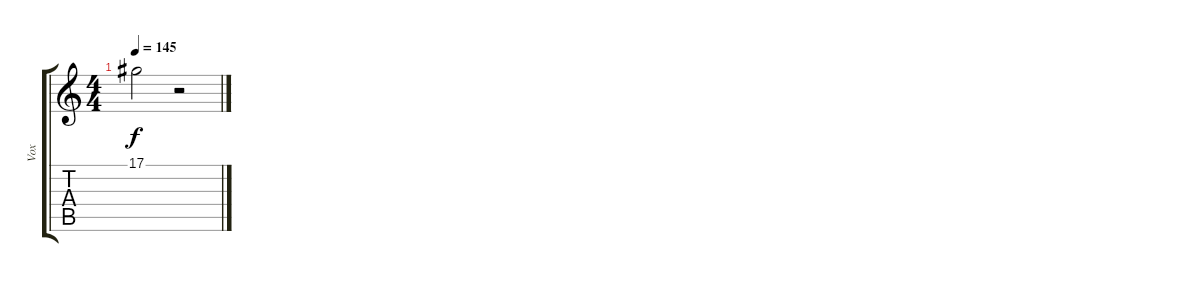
\track ("Vox" "Vox") {instrument flute}
\staff {score tabs}
\tuning (Eb4 Bb3 Gb3 Db3 Ab2 Eb2) {hide}
\ts (4 4)
\tempo 145
\clef g2
\ks c
17.1{t}.2{dy f} r.2
